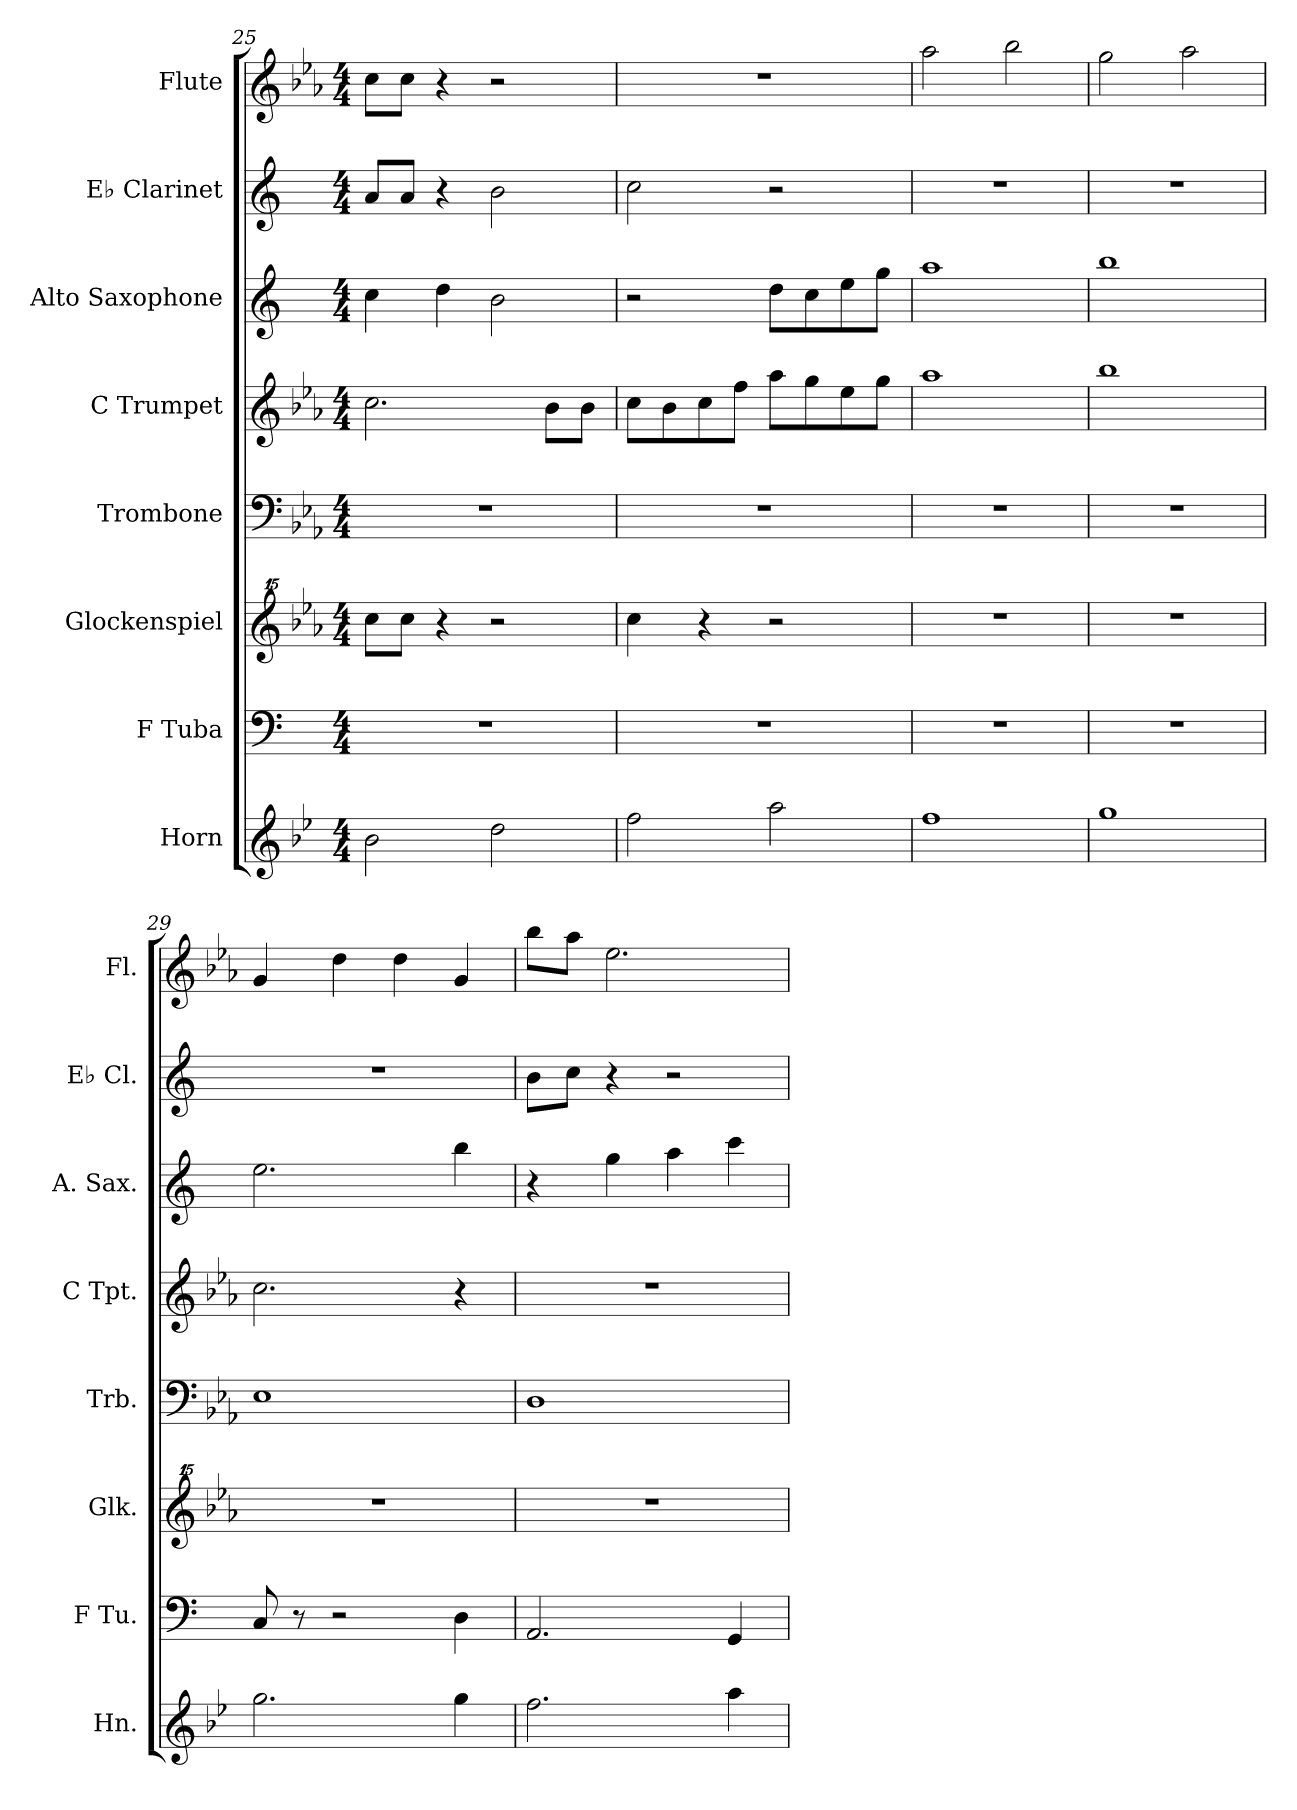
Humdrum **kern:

**kern	**kern	**kern	**kern	**kern	**kern	**kern	**kern
*part8	*part7	*part6	*part5	*part4	*part3	*part2	*part1
*staff8	*staff7	*staff6	*staff5	*staff4	*staff3	*staff2	*staff1
*I"Horn	*I"F Tuba	*I"Glockenspiel	*I"Trombone	*I"C Trumpet	*I"Alto Saxophone	*I"E♭ Clarinet	*I"Flute
*I'Hn.	*I'F Tu.	*I'Glk.	*I'Trb.	*I'C Tpt.	*I'A. Sax.	*I'E♭ Cl.	*I'Fl.
!!LO:PB:g=z
*clefG2	*clefF4	*clefG^^2	*clefF4	*clefG2	*clefG2	*clefG2	*clefG2
*ITrd4c7	*	*	*	*	*ITrd5c9	*ITrd-2c-3	*
*k[b-e-a-]	*k[]	*k[b-e-a-]	*k[b-e-a-]	*k[b-e-a-]	*k[b-e-a-]	*k[b-e-a-]	*k[b-e-a-]
*E-:	*C:	*E-:	*E-:	*E-:	*E-:	*E-:	*E-:
*M4/4	*M4/4	*M4/4	*M4/4	*M4/4	*M4/4	*M4/4	*M4/4
=25	=25	=25	=25	=25	=25	=25	=25
2e-\	1r	8cccc\L	1r	2.cc\	4e-\	8cc/L	8cc\L
.	.	8cccc\J	.	.	.	8cc/J	8cc\J
.	.	4r	.	.	4f\	4r	4r
2g\	.	2r	.	.	2d\	2dd\	2r
.	.	.	.	8b-\L	.	.	.
.	.	.	.	8b-\J	.	.	.
=26	=26	=26	=26	=26	=26	=26	=26
2b-\	1r	4cccc\	1r	8cc\L	2r	2ee-\	1r
.	.	.	.	8b-\	.	.	.
.	.	4r	.	8cc\	.	.	.
.	.	.	.	8ff\J	.	.	.
2dd\	.	2r	.	8aa-\L	8f\L	2r	.
.	.	.	.	8gg\	8e-\	.	.
.	.	.	.	8ee-\	8g\	.	.
.	.	.	.	8gg\J	8b-\J	.	.
=27	=27	=27	=27	=27	=27	=27	=27
1b-	1r	1r	1r	1aa-	1cc	1r	2aa-\
.	.	.	.	.	.	.	2bb-\
=28	=28	=28	=28	=28	=28	=28	=28
1cc	1r	1r	1r	1bb-	1dd	1r	2gg\
.	.	.	.	.	.	.	2aa-\
=29	=29	=29	=29	=29	=29	=29	=29
2.cc\	8C/	1r	1E-	2.cc\	2.g\	1r	4g/
.	8r	.	.	.	.	.	.
.	2r	.	.	.	.	.	4dd\
.	.	.	.	.	.	.	4dd\
4cc\	4D\	.	.	4r	4dd\	.	4g/
=30	=30	=30	=30	=30	=30	=30	=30
2.b-\	2.AA/	1r	1D	1r	4r	8dd\L	8bb-\L
.	.	.	.	.	.	8ee-\J	8aa-\J
.	.	.	.	.	4b-\	4r	2.ee-\
.	.	.	.	.	4cc\	2r	.
4dd\	4GG/	.	.	.	4ee-\	.	.
=	=	=	=	=	=	=	=
*-	*-	*-	*-	*-	*-	*-	*-
